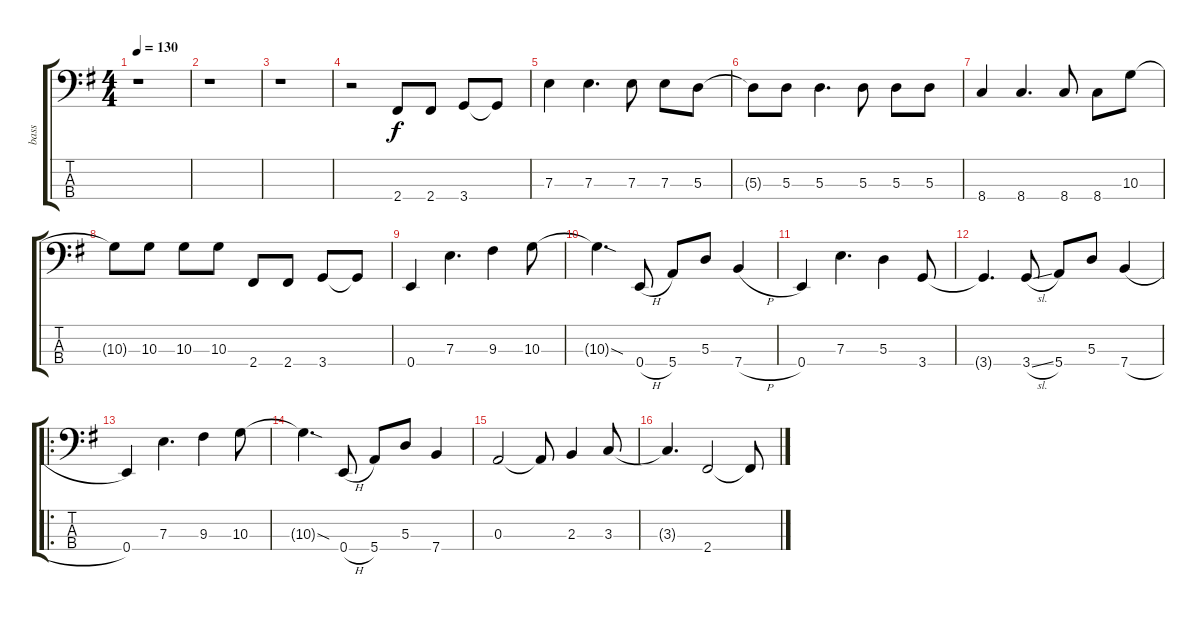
\track ("bass" "bass") {instrument electricbassfinger}
\staff {score tabs}
\tuning (G2 D2 A1 E1) {hide}
\ts (4 4)
\tempo 130
\clef f4
\ks g
r.1{dy f instrument electricbassfinger} |
r.1 |
r.1 |
r.2 2.4.8 2.4.8 3.4.8 3.4{t}.8 |
7.3.4 7.3.4{d} 7.3.8 7.3.8 5.3.8 |
5.3{t}.8 5.3.8 5.3.4{d} 5.3.8 5.3.8 5.3.8 |
8.4.4 8.4.4{d} 8.4.8 8.4.8 10.3.8 |
10.3{t}.8 10.3.8 10.3.8 10.3.8 2.4.8 2.4.8 3.4.8 3.4{t}.8 |
0.4.4 7.3.4{d} 9.3.4 10.3.8 |
10.3{sod t}.4{d} 0.4{h}.8 5.4.8 5.3.8 7.4{h}.4 |
0.4.4 7.3.4{d} 5.3.4 3.4.8 |
3.4{t}.4{d} 3.4{sl}.8 5.4.8 5.3.8 7.4{h}.4 |
\ro
0.4.4 7.3.4{d} 9.3.4 10.3.8 |
10.3{sod t}.4{d} 0.4{h}.8 5.4.8 5.3.8 7.4.4 |
0.3.2 0.3{t}.8 2.3.4 3.3.8 |
3.3{t}.4{d} 2.4.2 2.4{t}.8
